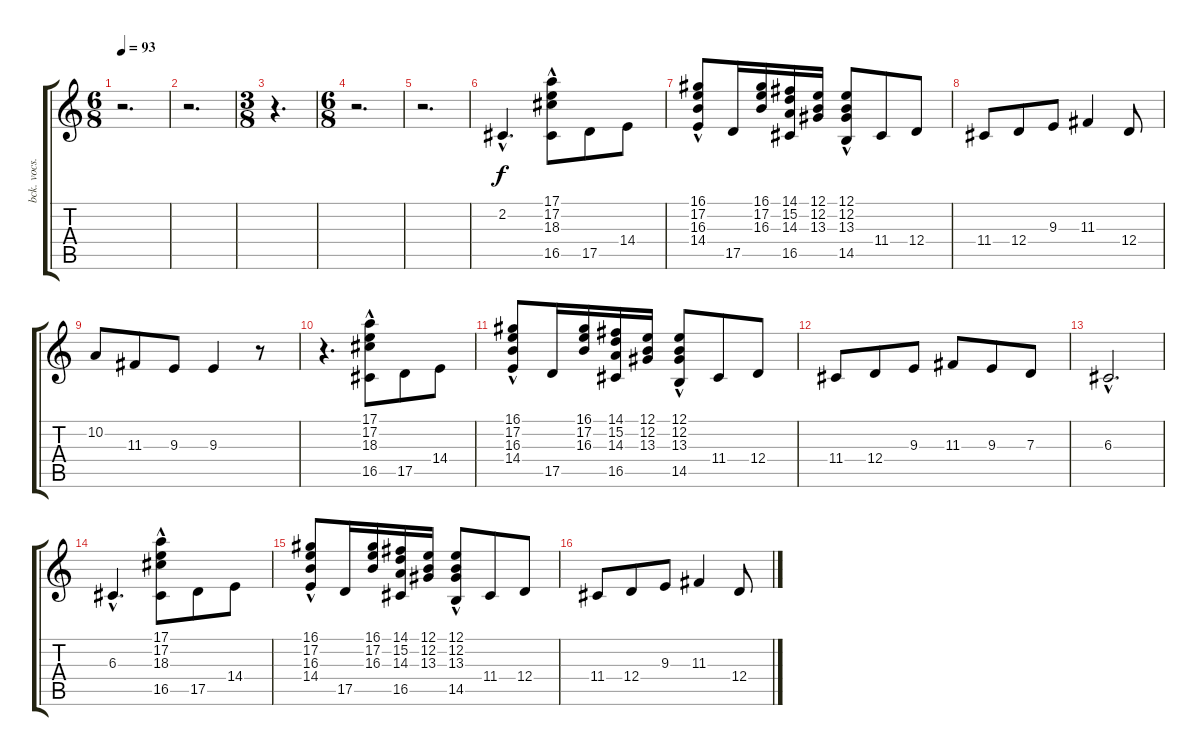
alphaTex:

\track ("bck. vocs." "bck. vocs.") {instrument flute}
\staff {score tabs}
\tuning (E4 B3 G3 D3 A2 E2) {hide}
\ts (6 8)
\tempo 93
\clef g2
\ks c
r.2{d dy f} |
r.2{d} |
\ts (3 8)
r.4{d} |
\ts (6 8)
r.2{d} |
r.2{d} |
2.2{hac}.4{d} (17.1{hac} 17.2{hac} 18.3{hac} 16.5).8 17.5.8 14.4.8 |
(16.1{hac} 17.2{hac} 16.3{hac} 14.4).8 17.5.16 (16.1 17.2 16.3).16 (14.1 15.2 14.3 16.5).16 (12.1 12.2 13.3).16 (12.1{hac} 12.2{hac} 13.3{hac} 14.5).8 11.4.8 12.4.8 |
11.4.8 12.4.8 9.3.8 11.3.4 12.4.8 |
10.2.8 11.3.8 9.3.8 9.3.4 r.8 |
r.4{d} (17.1{hac} 17.2{hac} 18.3{hac} 16.5).8 17.5.8 14.4.8 |
(16.1{hac} 17.2{hac} 16.3{hac} 14.4).8 17.5.16 (16.1 17.2 16.3).16 (14.1 15.2 14.3 16.5).16 (12.1 12.2 13.3).16 (12.1{hac} 12.2{hac} 13.3{hac} 14.5).8 11.4.8 12.4.8 |
11.4.8 12.4.8 9.3.8 11.3.8 9.3.8 7.3.8 |
6.3{hac}.2{d} |
6.3{hac}.4{d} (17.1{hac} 17.2{hac} 18.3{hac} 16.5).8 17.5.8 14.4.8 |
(16.1{hac} 17.2{hac} 16.3{hac} 14.4).8 17.5.16 (16.1 17.2 16.3).16 (14.1 15.2 14.3 16.5).16 (12.1 12.2 13.3).16 (12.1{hac} 12.2{hac} 13.3{hac} 14.5).8 11.4.8 12.4.8 |
11.4.8 12.4.8 9.3.8 11.3.4 12.4.8
